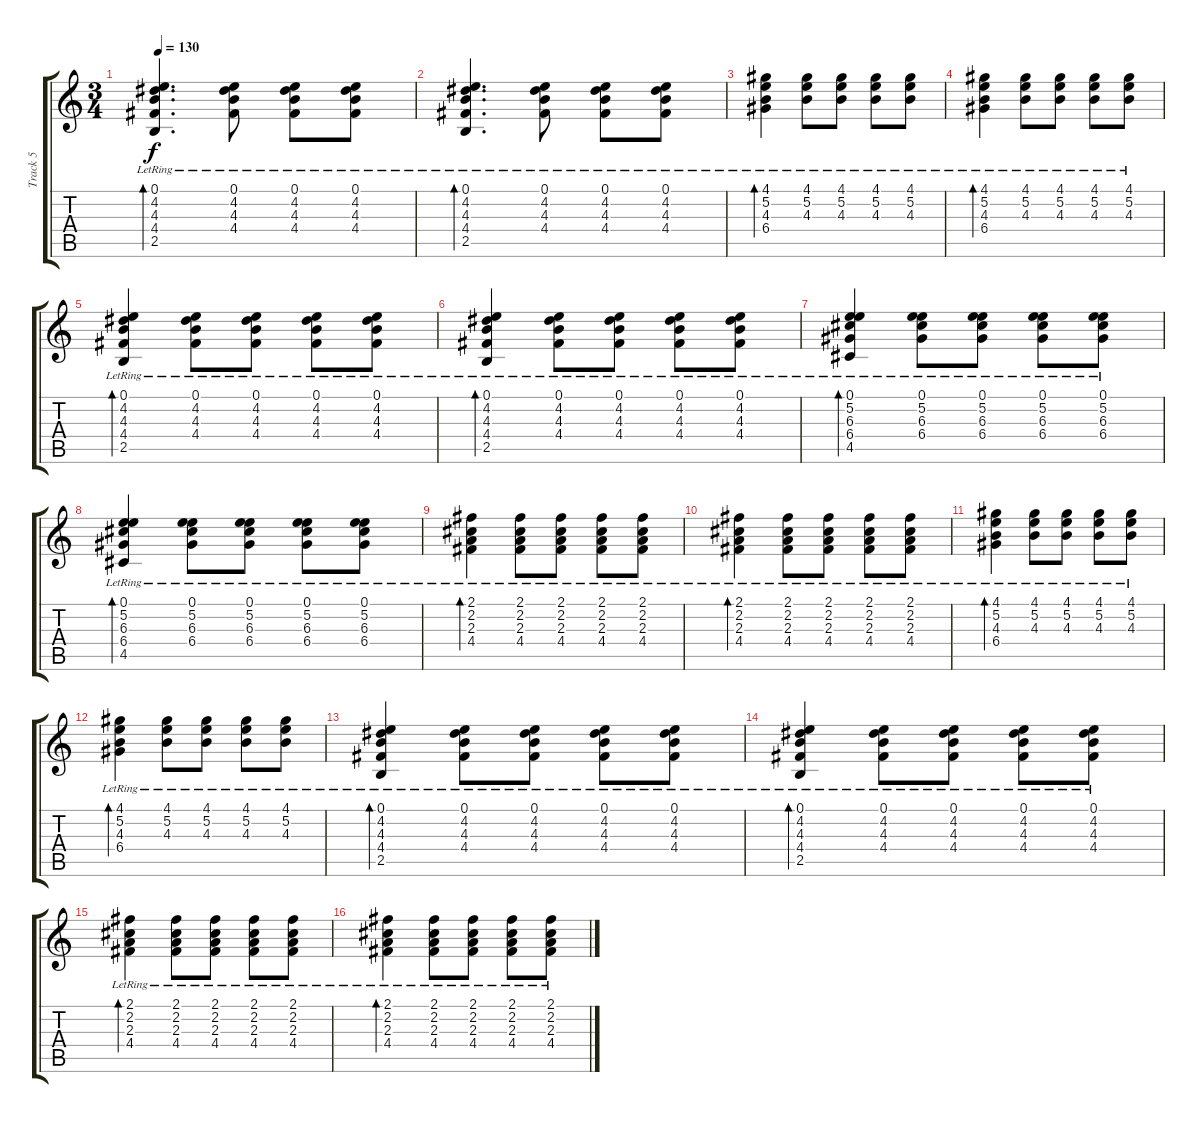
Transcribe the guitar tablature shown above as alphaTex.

\track ("Track 5" "Track 5") {instrument acousticguitarsteel}
\staff {score tabs}
\tuning (E4 B3 G3 D3 A2 E2) {hide}
\ts (3 4)
\tempo 130
\clef g2
\ks c
(0.1{lr} 4.2{lr} 4.3{lr} 4.4{lr} 2.5{lr}).4{d bd 120 dy f} (0.1{lr} 4.2{lr} 4.3{lr} 4.4{lr}).8 (0.1{lr} 4.2{lr} 4.3{lr} 4.4{lr}).8 (0.1{lr} 4.2{lr} 4.3{lr} 4.4{lr}).8 |
(0.1{lr} 4.2{lr} 4.3{lr} 4.4{lr} 2.5{lr}).4{d bd 120} (0.1{lr} 4.2{lr} 4.3{lr} 4.4{lr}).8 (0.1{lr} 4.2{lr} 4.3{lr} 4.4{lr}).8 (0.1{lr} 4.2{lr} 4.3{lr} 4.4{lr}).8 |
(4.1{lr} 5.2{lr} 4.3{lr} 6.4{lr}).4{bd 120} (4.1{lr} 5.2{lr} 4.3{lr}).8 (4.1{lr} 5.2{lr} 4.3{lr}).8 (4.1{lr} 5.2{lr} 4.3{lr}).8 (4.1{lr} 5.2{lr} 4.3{lr}).8 |
(4.1{lr} 5.2{lr} 4.3{lr} 6.4{lr}).4{bd 120} (4.1{lr} 5.2{lr} 4.3{lr}).8 (4.1{lr} 5.2{lr} 4.3{lr}).8 (4.1{lr} 5.2{lr} 4.3{lr}).8 (4.1{lr} 5.2{lr} 4.3{lr}).8 |
(0.1{lr} 4.2{lr} 4.3{lr} 4.4{lr} 2.5{lr}).4{bd 120} (0.1{lr} 4.2{lr} 4.3{lr} 4.4{lr}).8 (0.1{lr} 4.2{lr} 4.3{lr} 4.4{lr}).8 (0.1{lr} 4.2{lr} 4.3{lr} 4.4{lr}).8 (0.1{lr} 4.2{lr} 4.3{lr} 4.4{lr}).8 |
(0.1{lr} 4.2{lr} 4.3{lr} 4.4{lr} 2.5{lr}).4{bd 120} (0.1{lr} 4.2{lr} 4.3{lr} 4.4{lr}).8 (0.1{lr} 4.2{lr} 4.3{lr} 4.4{lr}).8 (0.1{lr} 4.2{lr} 4.3{lr} 4.4{lr}).8 (0.1{lr} 4.2{lr} 4.3{lr} 4.4{lr}).8 |
(0.1{lr} 5.2{lr} 6.3{lr} 6.4{lr} 4.5{lr}).4{bd 120} (0.1{lr} 5.2{lr} 6.3{lr} 6.4{lr}).8 (0.1{lr} 5.2{lr} 6.3{lr} 6.4{lr}).8 (0.1{lr} 5.2{lr} 6.3{lr} 6.4{lr}).8 (0.1{lr} 5.2{lr} 6.3{lr} 6.4{lr}).8 |
(0.1{lr} 5.2{lr} 6.3{lr} 6.4{lr} 4.5{lr}).4{bd 120} (0.1{lr} 5.2{lr} 6.3{lr} 6.4{lr}).8 (0.1{lr} 5.2{lr} 6.3{lr} 6.4{lr}).8 (0.1{lr} 5.2{lr} 6.3{lr} 6.4{lr}).8 (0.1{lr} 5.2{lr} 6.3{lr} 6.4{lr}).8 |
(2.1{lr} 2.2{lr} 2.3{lr} 4.4{lr}).4{bd 120} (2.1{lr} 2.2{lr} 2.3{lr} 4.4{lr}).8 (2.1{lr} 2.2{lr} 2.3{lr} 4.4{lr}).8 (2.1{lr} 2.2{lr} 2.3{lr} 4.4{lr}).8 (2.1{lr} 2.2{lr} 2.3{lr} 4.4{lr}).8 |
(2.1{lr} 2.2{lr} 2.3{lr} 4.4{lr}).4{bd 120} (2.1{lr} 2.2{lr} 2.3{lr} 4.4{lr}).8 (2.1{lr} 2.2{lr} 2.3{lr} 4.4{lr}).8 (2.1{lr} 2.2{lr} 2.3{lr} 4.4{lr}).8 (2.1{lr} 2.2{lr} 2.3{lr} 4.4{lr}).8 |
(4.1{lr} 5.2{lr} 4.3{lr} 6.4{lr}).4{bd 120} (4.1{lr} 5.2{lr} 4.3{lr}).8 (4.1{lr} 5.2{lr} 4.3{lr}).8 (4.1{lr} 5.2{lr} 4.3{lr}).8 (4.1{lr} 5.2{lr} 4.3{lr}).8 |
(4.1{lr} 5.2{lr} 4.3{lr} 6.4{lr}).4{bd 120} (4.1{lr} 5.2{lr} 4.3{lr}).8 (4.1{lr} 5.2{lr} 4.3{lr}).8 (4.1{lr} 5.2{lr} 4.3{lr}).8 (4.1{lr} 5.2{lr} 4.3{lr}).8 |
(0.1{lr} 4.2{lr} 4.3{lr} 4.4{lr} 2.5{lr}).4{bd 120} (0.1{lr} 4.2{lr} 4.3{lr} 4.4{lr}).8 (0.1{lr} 4.2{lr} 4.3{lr} 4.4{lr}).8 (0.1{lr} 4.2{lr} 4.3{lr} 4.4{lr}).8 (0.1{lr} 4.2{lr} 4.3{lr} 4.4{lr}).8 |
(0.1{lr} 4.2{lr} 4.3{lr} 4.4{lr} 2.5{lr}).4{bd 120} (0.1{lr} 4.2{lr} 4.3{lr} 4.4{lr}).8 (0.1{lr} 4.2{lr} 4.3{lr} 4.4{lr}).8 (0.1{lr} 4.2{lr} 4.3{lr} 4.4{lr}).8 (0.1{lr} 4.2{lr} 4.3{lr} 4.4{lr}).8 |
(2.1{lr} 2.2{lr} 2.3{lr} 4.4{lr}).4{bd 120} (2.1{lr} 2.2{lr} 2.3{lr} 4.4{lr}).8 (2.1{lr} 2.2{lr} 2.3{lr} 4.4{lr}).8 (2.1{lr} 2.2{lr} 2.3{lr} 4.4{lr}).8 (2.1{lr} 2.2{lr} 2.3{lr} 4.4{lr}).8 |
(2.1{lr} 2.2{lr} 2.3{lr} 4.4{lr}).4{bd 120} (2.1{lr} 2.2{lr} 2.3{lr} 4.4{lr}).8 (2.1{lr} 2.2{lr} 2.3{lr} 4.4{lr}).8 (2.1{lr} 2.2{lr} 2.3{lr} 4.4{lr}).8 (2.1{lr} 2.2{lr} 2.3{lr} 4.4{lr}).8
